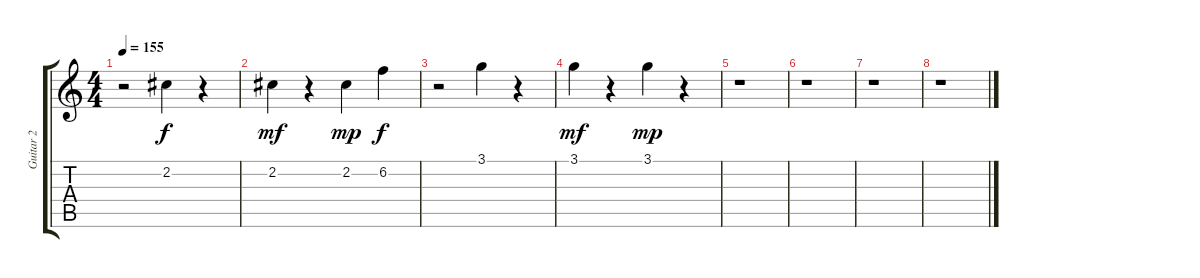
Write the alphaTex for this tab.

\track ("Guitar 2" "Guitar 2") {instrument overdrivenguitar}
\staff {score tabs}
\tuning (E4 B3 G3 D3 A2 E2) {hide}
\ts (4 4)
\tempo 155
\clef g2
\ks c
r.2{dy mp} 2.2.4{dy f} r.4 |
2.2.4{dy mf} r.4 2.2.4{dy mp} 6.2.4{dy f} |
r.2 3.1.4 r.4 |
3.1.4{dy mf} r.4 3.1.4{dy mp} r.4 |
r.1 |
r.1 |
r.1 |
r.1
